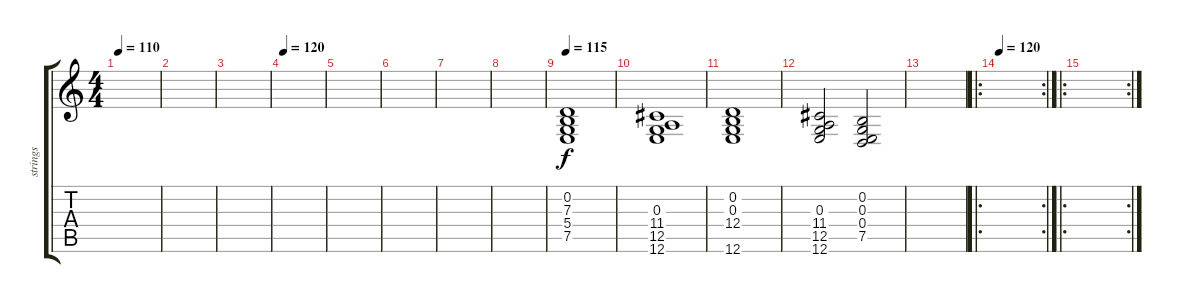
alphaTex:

\track ("strings" "strings") {instrument stringensemble1}
\staff {score tabs}
\tuning (E4 B3 G3 D3 A2 E2) {hide}
\ts (4 4)
\tempo 110
\clef g2
\ks c
|
|
|
\tempo 120
|
|
|
|
|
\tempo 115
(0.2 7.3 5.4 7.5).1 |
(0.3 11.4 12.5 12.6).1 |
(0.2 0.3 12.4 12.6).1 |
(0.3 11.4 12.5 12.6).2 (0.2 0.3 0.4 7.5).2 |
|
\ro
\rc 2
\tempo 120
|
\ro
\rc 2
